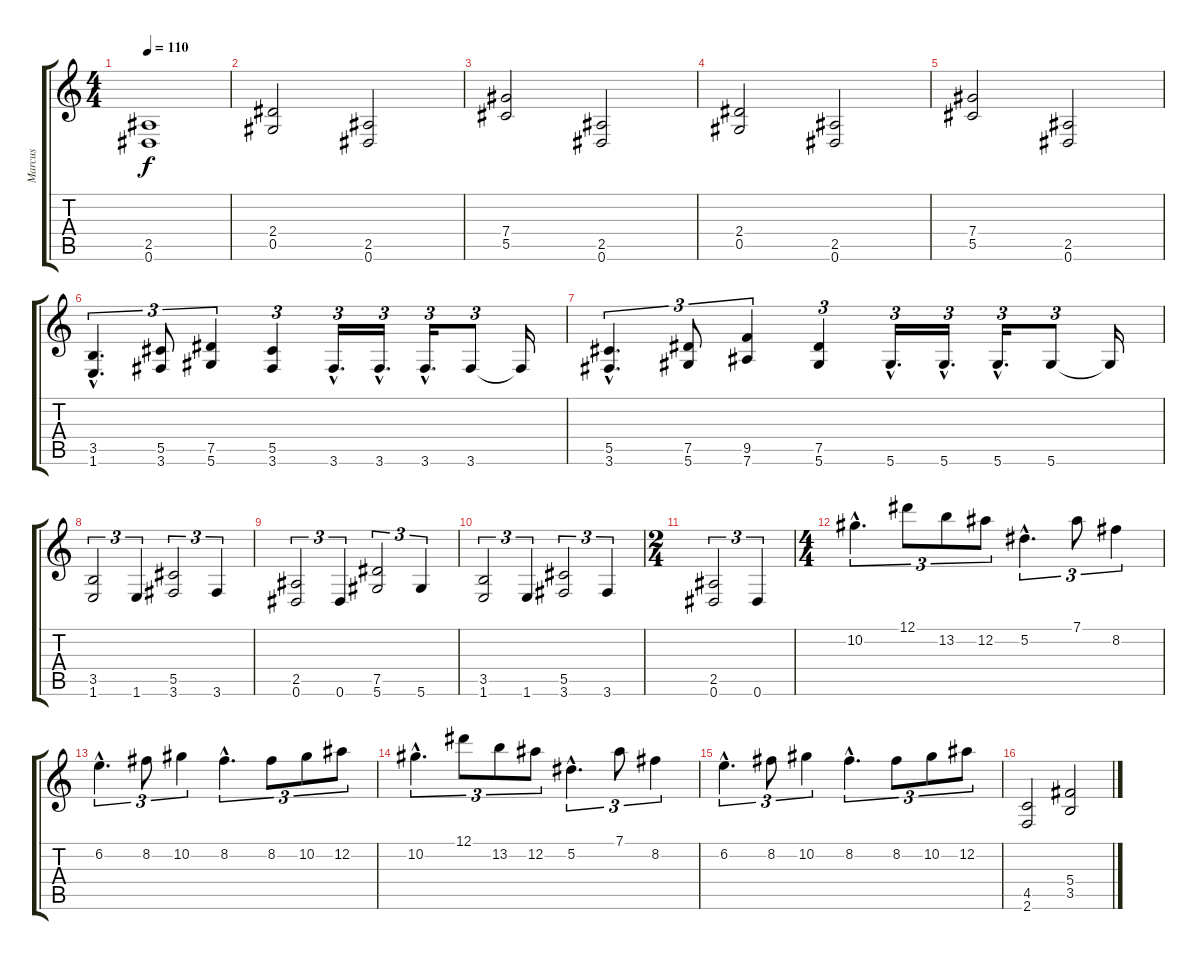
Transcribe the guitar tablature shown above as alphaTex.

\track ("Marcus" "Marcus") {instrument distortionguitar}
\staff {score tabs}
\tuning (Eb4 Bb3 Gb3 Db3 Ab2 Eb2) {hide}
\ts (4 4)
\tempo 110
\clef g2
\ks c
(2.5 0.6).1{dy f} |
(2.4 0.5).2 (2.5 0.6).2 |
(7.4 5.5).2 (2.5 0.6).2 |
(2.4 0.5).2 (2.5 0.6).2 |
(7.4 5.5).2 (2.5 0.6).2 |
(3.5{hac} 1.6{hac}).4{d tu (3 2)} (5.5 3.6).8{tu (3 2)} (7.5 5.6).4{tu (3 2)} (5.5 3.6).4{tu (3 2)} 3.6{hac}.16{d tu (3 2)} 3.6{hac}.16{d tu (3 2)} 3.6{hac}.16{d tu (3 2)} 3.6.8{tu (3 2)} 3.6{t}.16 |
(5.5{hac} 3.6{hac}).4{d tu (3 2)} (7.5 5.6).8{tu (3 2)} (9.5 7.6).4{tu (3 2)} (7.5 5.6).4{tu (3 2)} 5.6{hac}.16{d tu (3 2)} 5.6{hac}.16{d tu (3 2)} 5.6{hac}.16{d tu (3 2)} 5.6.8{tu (3 2)} 5.6{t}.16 |
(3.5 1.6).2{tu (3 2)} 1.6.4{tu (3 2)} (5.5 3.6).2{tu (3 2)} 3.6.4{tu (3 2)} |
(2.5 0.6).2{tu (3 2)} 0.6.4{tu (3 2)} (7.5 5.6).2{tu (3 2)} 5.6.4{tu (3 2)} |
(3.5 1.6).2{tu (3 2)} 1.6.4{tu (3 2)} (5.5 3.6).2{tu (3 2)} 3.6.4{tu (3 2)} |
\ts (2 4)
(2.5 0.6).2{tu (3 2)} 0.6.4{tu (3 2)} |
\ts (4 4)
10.2{hac}.4{d tu (3 2) volume 11} 12.1.8{tu (3 2)} 13.2.8{tu (3 2)} 12.2.8{tu (3 2)} 5.2{hac}.4{d tu (3 2)} 7.1.8{tu (3 2)} 8.2.4{tu (3 2)} |
6.2{hac}.4{d tu (3 2)} 8.2.8{tu (3 2)} 10.2.4{tu (3 2)} 8.2{hac}.4{d tu (3 2)} 8.2.8{tu (3 2)} 10.2.8{tu (3 2)} 12.2.8{tu (3 2)} |
10.2{hac}.4{d tu (3 2)} 12.1.8{tu (3 2)} 13.2.8{tu (3 2)} 12.2.8{tu (3 2)} 5.2{hac}.4{d tu (3 2)} 7.1.8{tu (3 2)} 8.2.4{tu (3 2)} |
6.2{hac}.4{d tu (3 2)} 8.2.8{tu (3 2)} 10.2.4{tu (3 2)} 8.2{hac}.4{d tu (3 2)} 8.2.8{tu (3 2)} 10.2.8{tu (3 2)} 12.2.8{tu (3 2)} |
(4.5 2.6).2{volume 13} (5.4 3.5).2
